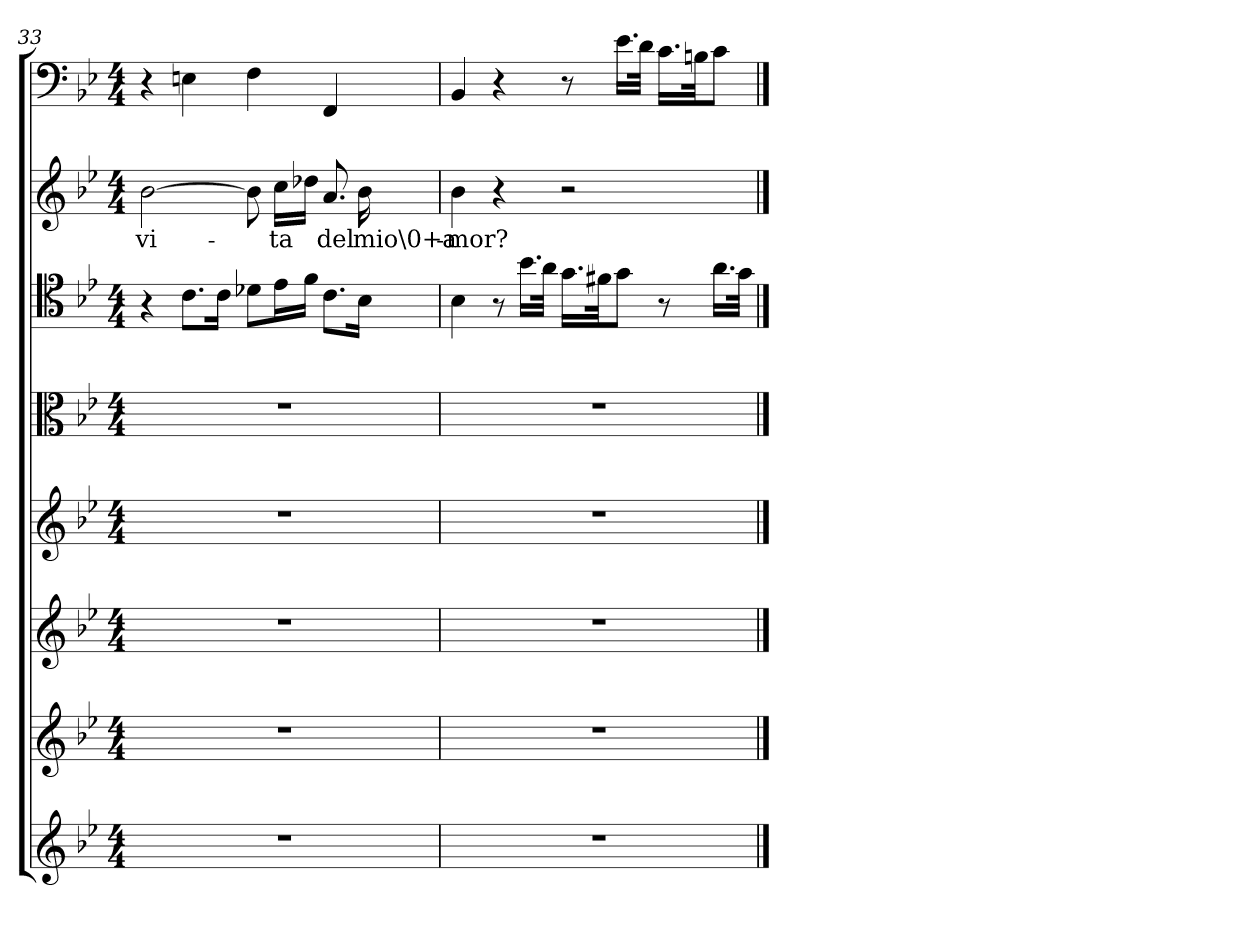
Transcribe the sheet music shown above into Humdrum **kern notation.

**kern	**kern	**kern	**kern	**kern	**kern	**kern	**text	**kern
*part8	*part7	*part6	*part5	*part4	*part3	*part2	*part2	*part1
*staff8	*staff7	*staff6	*staff5	*staff4	*staff3	*staff2	*staff2	*staff1
*clefG2	*clefG2	*clefG2	*clefG2	*clefC3	*clefC4	*clefG2	*	*clefF4
*k[b-e-]	*k[b-e-]	*k[b-e-]	*k[b-e-]	*k[b-e-]	*k[b-e-]	*k[b-e-]	*	*k[b-e-]
*g:	*g:	*g:	*g:	*g:	*g:	*g:	*	*g:
*M4/4	*M4/4	*M4/4	*M4/4	*M4/4	*M4/4	*M4/4	*	*M4/4
=33	=33	=33	=33	=33	=33	=33	=33	=33
1r	1r	1r	1r	1r	4r	[2b-\	vi-	4r
.	.	.	.	.	8.c\L	.	.	4En\
.	.	.	.	.	16c\Jk	.	.	.
.	.	.	.	.	8d-X\L	8b-\]	.	4F\
.	.	.	.	.	16e-\L	16cc\LL	-ta	.
.	.	.	.	.	16f\JJ	16dd-X\JJ	.	.
.	.	.	.	.	8.c\L	8.a/	del	4FF/
.	.	.	.	.	16B-\Jk	16b-\	mio\0+a-	.
=34	=34	=34	=34	=34	=34	=34	=34	=34
1r	1r	1r	1r	1r	4B-\	4b-\	-mor?	4BB-/
.	.	.	.	.	8r	4r	.	4r
.	.	.	.	.	16.b-\LL	.	.	.
.	.	.	.	.	32a\JJk	.	.	.
.	.	.	.	.	16.g\LL	2r	.	8r
.	.	.	.	.	32f#X\JK	.	.	.
.	.	.	.	.	8g\J	.	.	16.e-\LL
.	.	.	.	.	.	.	.	32d\JJk
.	.	.	.	.	8r	.	.	16.c\LL
.	.	.	.	.	.	.	.	32Bn\JK
.	.	.	.	.	16.a\LL	.	.	8c\J
.	.	.	.	.	32g\JJk	.	.	.
==	==	==	==	==	==	==	==	==
*-	*-	*-	*-	*-	*-	*-	*-	*-
